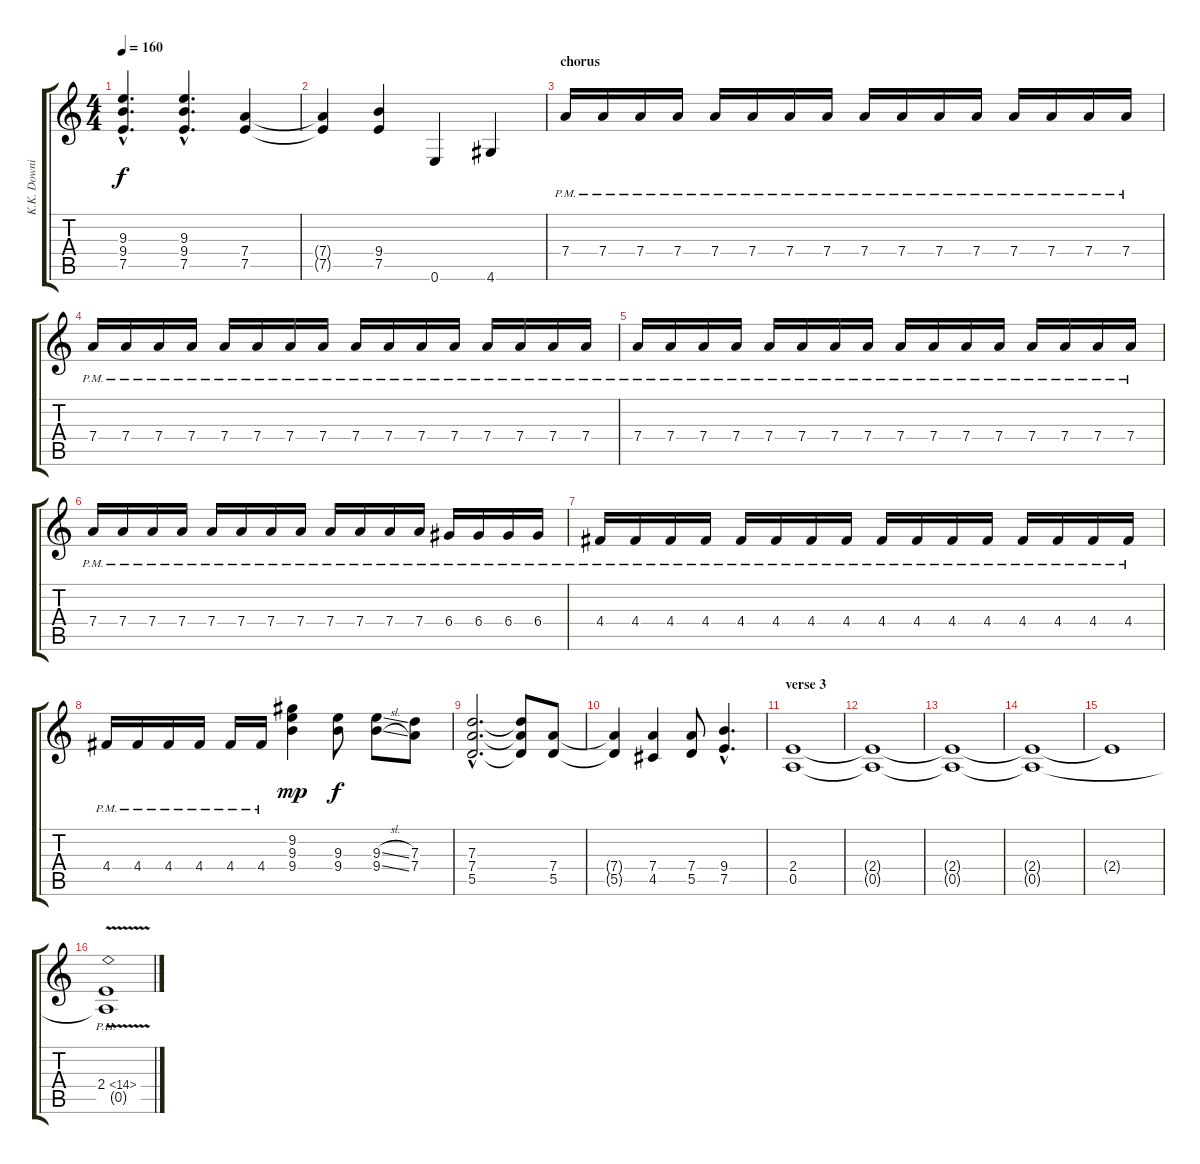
\track ("K.K. Downing" "K.K. Downi") {instrument distortionguitar}
\staff {score tabs}
\tuning (E4 B3 G3 D3 A2 E2) {hide}
\ts (4 4)
\tempo 160
\clef g2
\ks c
(9.3{hac} 9.4{hac} 7.5{hac}).4{d dy f} (9.3{hac} 9.4{hac} 7.5{hac}).4{d} (7.4 7.5).4 |
(7.4{t} 7.5{t}).4 (9.4 7.5).4 0.6.4 4.6.4 |
\section ("" "chorus")
7.4{pm}.16 7.4{pm}.16 7.4{pm}.16 7.4{pm}.16 7.4{pm}.16 7.4{pm}.16 7.4{pm}.16 7.4{pm}.16 7.4{pm}.16 7.4{pm}.16 7.4{pm}.16 7.4{pm}.16 7.4{pm}.16 7.4{pm}.16 7.4{pm}.16 7.4{pm}.16 |
7.4{pm}.16 7.4{pm}.16 7.4{pm}.16 7.4{pm}.16 7.4{pm}.16 7.4{pm}.16 7.4{pm}.16 7.4{pm}.16 7.4{pm}.16 7.4{pm}.16 7.4{pm}.16 7.4{pm}.16 7.4{pm}.16 7.4{pm}.16 7.4{pm}.16 7.4{pm}.16 |
7.4{pm}.16 7.4{pm}.16 7.4{pm}.16 7.4{pm}.16 7.4{pm}.16 7.4{pm}.16 7.4{pm}.16 7.4{pm}.16 7.4{pm}.16 7.4{pm}.16 7.4{pm}.16 7.4{pm}.16 7.4{pm}.16 7.4{pm}.16 7.4{pm}.16 7.4{pm}.16 |
7.4{pm}.16 7.4{pm}.16 7.4{pm}.16 7.4{pm}.16 7.4{pm}.16 7.4{pm}.16 7.4{pm}.16 7.4{pm}.16 7.4{pm}.16 7.4{pm}.16 7.4{pm}.16 7.4{pm}.16 6.4{pm}.16 6.4{pm}.16 6.4{pm}.16 6.4{pm}.16 |
4.4{pm}.16 4.4{pm}.16 4.4{pm}.16 4.4{pm}.16 4.4{pm}.16 4.4{pm}.16 4.4{pm}.16 4.4{pm}.16 4.4{pm}.16 4.4{pm}.16 4.4{pm}.16 4.4{pm}.16 4.4{pm}.16 4.4{pm}.16 4.4{pm}.16 4.4{pm}.16 |
4.4{pm}.16 4.4{pm}.16 4.4{pm}.16 4.4{pm}.16 4.4{pm}.16 4.4{pm}.16 (9.2 9.3 9.4).4{dy mp} (9.3 9.4).8{dy f} (9.3{sl} 9.4{sl}).8 (7.3 7.4).8 |
(7.3{hac} 7.4{hac} 5.5{hac}).2{d} (7.3{t} 7.4{t} 5.5{t}).8 (7.4 5.5).8 |
(7.4{t} 5.5{t}).4 (7.4 4.5).4 (7.4 5.5).8 (9.4{hac} 7.5{hac}).4{d} |
\section ("" "verse 3")
(2.4 0.5).1 |
(2.4{t} 0.5{t}).1 |
(2.4{t} 0.5{t}).1{volume 2} |
(2.4{t} 0.5{t}).1 |
2.4{t}.1 |
(2.4{ph 12 v} 0.5{t}).1{volume 14}
